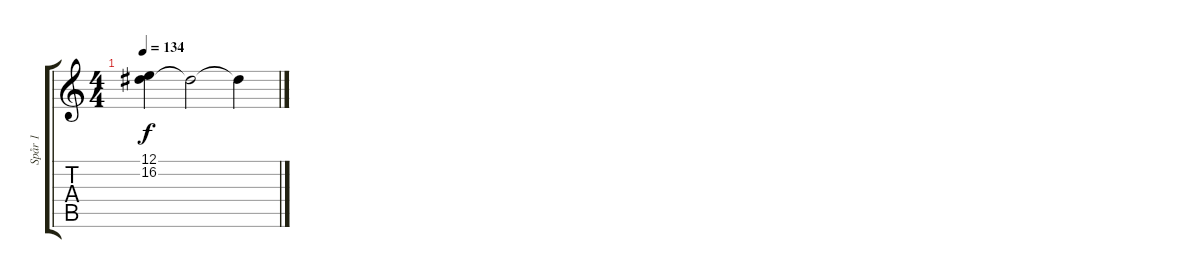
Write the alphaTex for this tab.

\track ("Spår 1" "Spår 1") {instrument orchestrahit}
\staff {score tabs}
\tuning (E4 B3 G3 D3 A2 E2) {hide}
\ts (4 4)
\tempo 134
\clef g2
\ks c
(12.1{t} 16.2).4{dy f} 16.2{t}.2 16.2{t}.4
